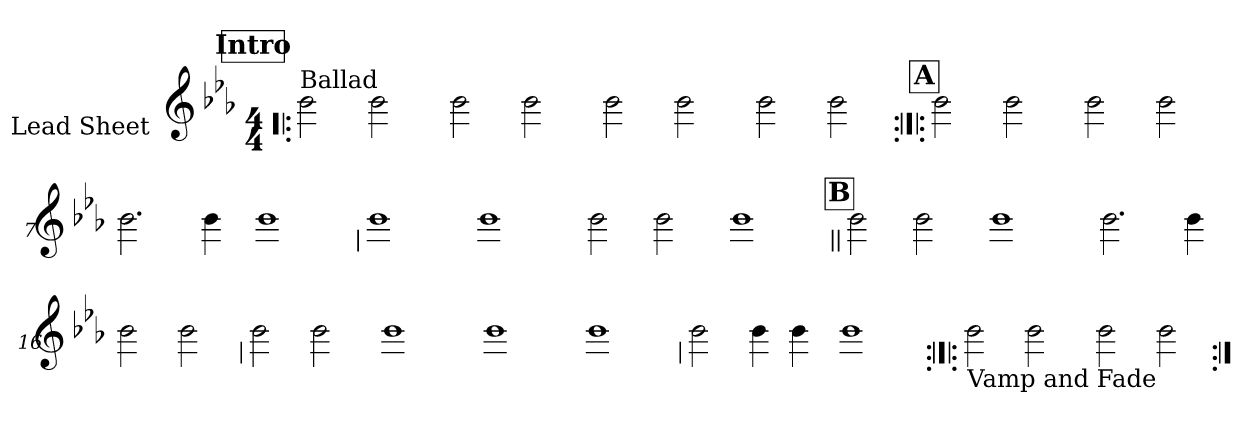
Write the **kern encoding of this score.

**kern
*part1
*staff1
*I"Lead Sheet
*stria0
*clefG2
*k[b-e-a-]
*E-:
*M4/4
*MM67
!!LO:REH:place=s1:a:t=Intro
=1!|:
!LO:TX:a:t=Ballad
2b-
2b-
=2-
2b-
2b-
=3-
2b-
2b-
=4-
2b-
2b-
!!LO:LB:g=z
!!LO:REH:place=s1:a:t=A
=5:|!|:
2b-
2b-
=6-
2b-
2b-
=7-
2.b-
4b-
=8-
1b-
!!LO:LB:g=z
=9
1b-
=10-
1b-
=11-
2b-
2b-
=12-
1b-
!!LO:LB:g=z
!!LO:REH:place=s1:a:t=B
=13||
2b-
2b-
=14-
1b-
=15-
2.b-
4b-
=16-
2b-
2b-
!!LO:LB:g=z
=17
2b-
2b-
=18-
1b-
=19-
1b-
=20-
1b-
!!LO:LB:g=z
=21
2b-
4b-
4b-
=22-
1b-
!!LO:LB:g=z
=23:|!|:
!LO:TX:b:t=Vamp and Fade
2b-
2b-
=24-
2b-
2b-
=:|!
*-
